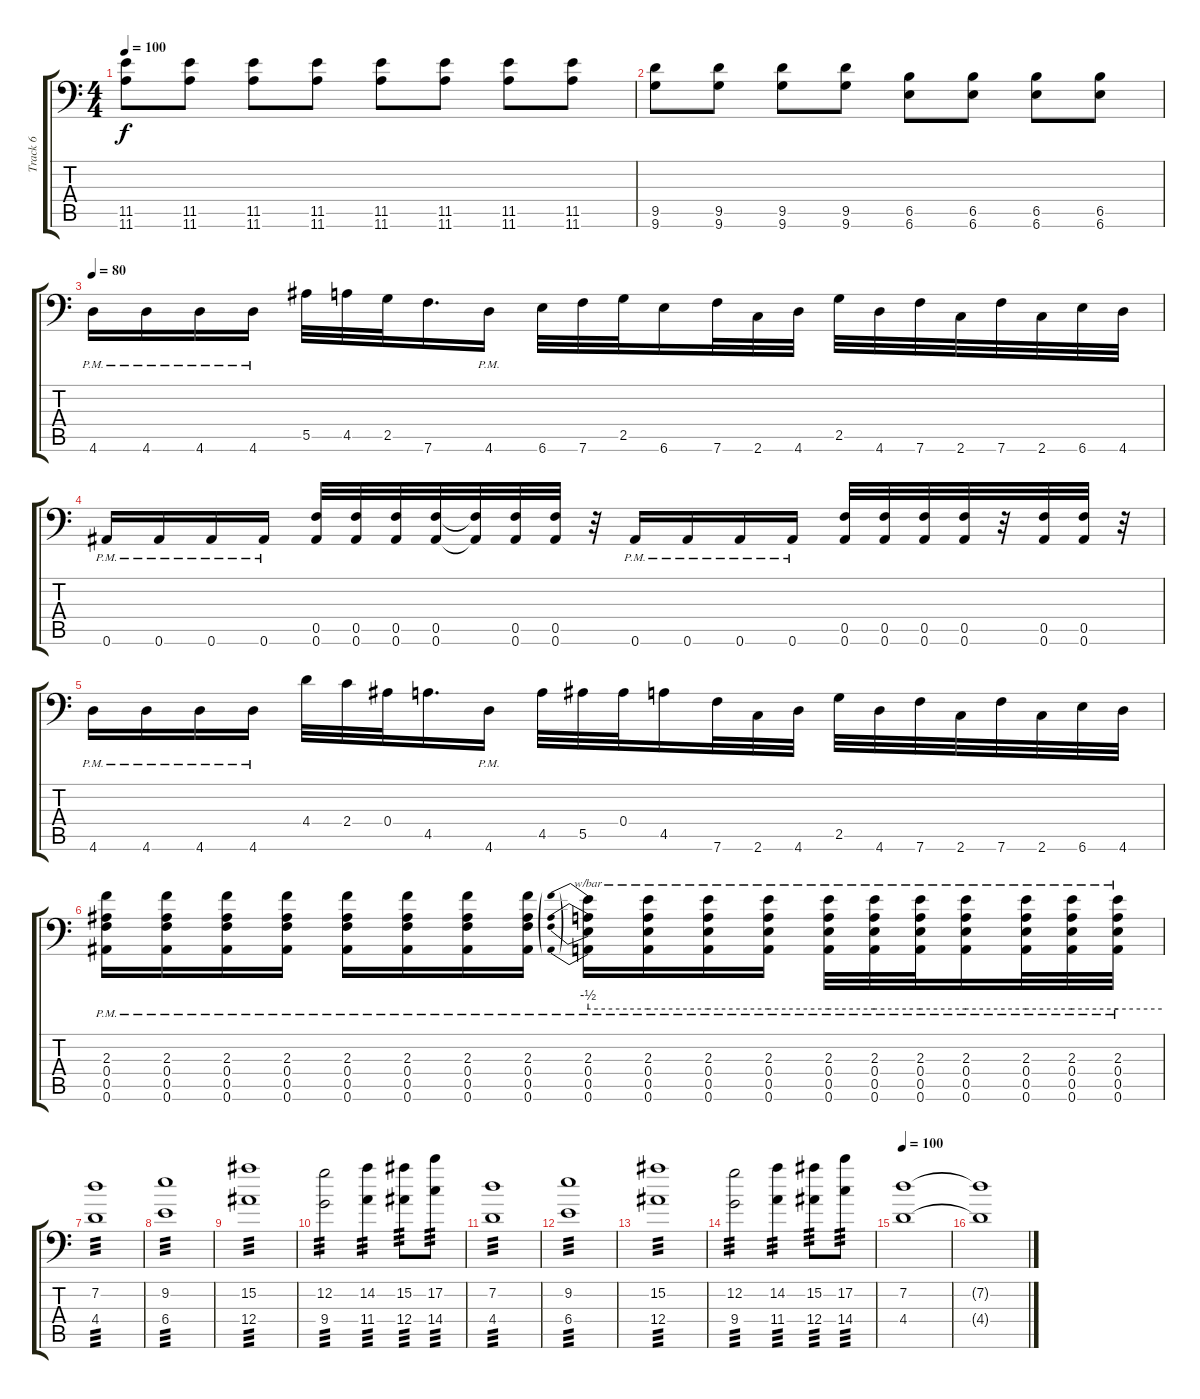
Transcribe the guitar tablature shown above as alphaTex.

\track ("Track 6" "Track 6") {instrument distortionguitar}
\staff {score tabs}
\tuning (C4 G3 Eb3 Bb2 F2 Bb1) {hide}
\ts (4 4)
\tempo 100
\clef f4
\ks c
(11.5 11.6).8{dy f} (11.5 11.6).8 (11.5 11.6).8 (11.5 11.6).8 (11.5 11.6).8 (11.5 11.6).8 (11.5 11.6).8 (11.5 11.6).8 |
(9.5 9.6).8 (9.5 9.6).8 (9.5 9.6).8 (9.5 9.6).8 (6.5 6.6).8 (6.5 6.6).8 (6.5 6.6).8 (6.5 6.6).8 |
\tempo 80
4.6{pm}.16 4.6{pm}.16 4.6{pm}.16 4.6{pm}.16 5.5.32 4.5.32 2.5.32 7.6.16{d} 4.6{pm}.16 6.6.32 7.6.32 2.5.32 6.6.16 7.6.32 2.6.32 4.6.32 2.5.32 4.6.32 7.6.32 2.6.32 7.6.32 2.6.32 6.6.32 4.6.32 |
0.6{pm}.16 0.6{pm}.16 0.6{pm}.16 0.6{pm}.16 (0.5 0.6).32 (0.5 0.6).32 (0.5 0.6).32 (0.5 0.6).32 (0.5{t} 0.6{t}).32 (0.5 0.6).32 (0.5 0.6).32 r.32 0.6{pm}.16 0.6{pm}.16 0.6{pm}.16 0.6{pm}.16 (0.5 0.6).32 (0.5 0.6).32 (0.5 0.6).32 (0.5 0.6).32 r.32 (0.5 0.6).32 (0.5 0.6).32 r.32 |
4.6{pm}.16 4.6{pm}.16 4.6{pm}.16 4.6{pm}.16 4.4.32 2.4.32 0.4.32 4.5.16{d} 4.6{pm}.16 4.5.32 5.5.32 0.4.32 4.5.16 7.6.32 2.6.32 4.6.32 2.5.32 4.6.32 7.6.32 2.6.32 7.6.32 2.6.32 6.6.32 4.6.32 |
(2.3 0.4 0.5 0.6{pm}).16 (2.3 0.4 0.5 0.6{pm}).16 (2.3 0.4 0.5 0.6{pm}).16 (2.3 0.4 0.5 0.6{pm}).16 (2.3 0.4 0.5 0.6{pm}).16 (2.3 0.4 0.5 0.6{pm}).16 (2.3 0.4 0.5 0.6{pm}).16 (2.3 0.4 0.5 0.6{pm}).16 (2.3 0.4 0.5{pm} 0.6{pm}).16{tbe (predive default 0 -2 60 -2)} (2.3 0.4 0.5{pm} 0.6{pm}).16{tbe (hold default 0 -2 60 -2)} (2.3 0.4 0.5{pm} 0.6{pm}).16{tbe (hold default 0 -2 60 -2)} (2.3 0.4 0.5{pm} 0.6{pm}).16{tbe (hold default 0 -2 60 -2)} (2.3 0.4 0.5{pm} 0.6{pm}).32{tbe (hold default 0 -2 60 -2)} (2.3 0.4 0.5{pm} 0.6{pm}).32{tbe (hold default 0 -2 60 -2)} (2.3 0.4 0.5{pm} 0.6{pm}).32{tbe (hold default 0 -2 60 -2)} (2.3 0.4 0.5{pm} 0.6{pm}).16{tbe (hold default 0 -2 60 -2)} (2.3 0.4 0.5{pm} 0.6{pm}).32{tbe (hold default 0 -2 60 -2)} (2.3 0.4 0.5{pm} 0.6{pm}).32{tbe (hold default 0 -2 60 -2)} (2.3 0.4 0.5{pm} 0.6{pm}).32{tbe (hold default 0 -2 60 -2)} |
(7.2 4.4).1{tp 3} |
(9.2 6.4).1{tp 3} |
(15.2 12.4).1{tp 3} |
(12.2 9.4).2{tp 3} (14.2 11.4).4{tp 3} (15.2 12.4).8{tp 3} (17.2 14.4).8{tp 3} |
(7.2 4.4).1{tp 3} |
(9.2 6.4).1{tp 3} |
(15.2 12.4).1{tp 3} |
(12.2 9.4).2{tp 3} (14.2 11.4).4{tp 3} (15.2 12.4).8{tp 3} (17.2 14.4).8{tp 3} |
\tempo 100
(7.2 4.4).1{volume 0} |
(7.2{t} 4.4{t}).1
